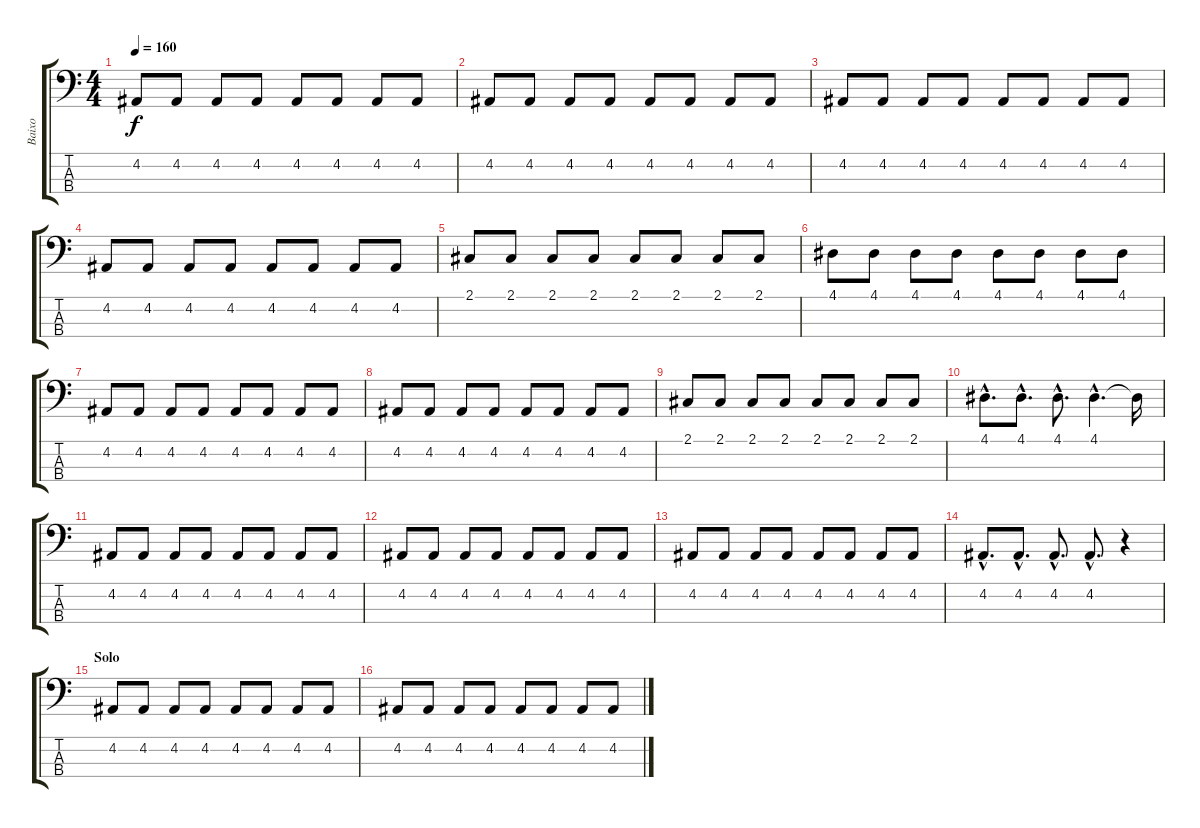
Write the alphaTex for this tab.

\track ("Baixo" "Baixo") {instrument electricbassfinger}
\staff {score tabs}
\tuning (B1 Gb1 Db1 Ab0) {hide}
\ts (4 4)
\tempo 160
\clef f4
\ks c
4.2.8{dy f} 4.2.8 4.2.8 4.2.8 4.2.8 4.2.8 4.2.8 4.2.8 |
4.2.8 4.2.8 4.2.8 4.2.8 4.2.8 4.2.8 4.2.8 4.2.8 |
4.2.8 4.2.8 4.2.8 4.2.8 4.2.8 4.2.8 4.2.8 4.2.8 |
4.2.8 4.2.8 4.2.8 4.2.8 4.2.8 4.2.8 4.2.8 4.2.8 |
2.1.8 2.1.8 2.1.8 2.1.8 2.1.8 2.1.8 2.1.8 2.1.8 |
4.1.8 4.1.8 4.1.8 4.1.8 4.1.8 4.1.8 4.1.8 4.1.8 |
4.2.8 4.2.8 4.2.8 4.2.8 4.2.8 4.2.8 4.2.8 4.2.8 |
4.2.8 4.2.8 4.2.8 4.2.8 4.2.8 4.2.8 4.2.8 4.2.8 |
2.1.8 2.1.8 2.1.8 2.1.8 2.1.8 2.1.8 2.1.8 2.1.8 |
4.1{hac}.8{d} 4.1{hac}.8{d} 4.1{hac}.8{d} 4.1{hac}.4{d} 4.1{t}.16 |
4.2.8 4.2.8 4.2.8 4.2.8 4.2.8 4.2.8 4.2.8 4.2.8 |
4.2.8 4.2.8 4.2.8 4.2.8 4.2.8 4.2.8 4.2.8 4.2.8 |
4.2.8 4.2.8 4.2.8 4.2.8 4.2.8 4.2.8 4.2.8 4.2.8 |
4.2{hac}.8{d} 4.2{hac}.8{d} 4.2{hac}.8{d} 4.2{hac}.8{d} r.4 |
\section ("" "Solo")
4.2.8 4.2.8 4.2.8 4.2.8 4.2.8 4.2.8 4.2.8 4.2.8 |
4.2.8 4.2.8 4.2.8 4.2.8 4.2.8 4.2.8 4.2.8 4.2.8
